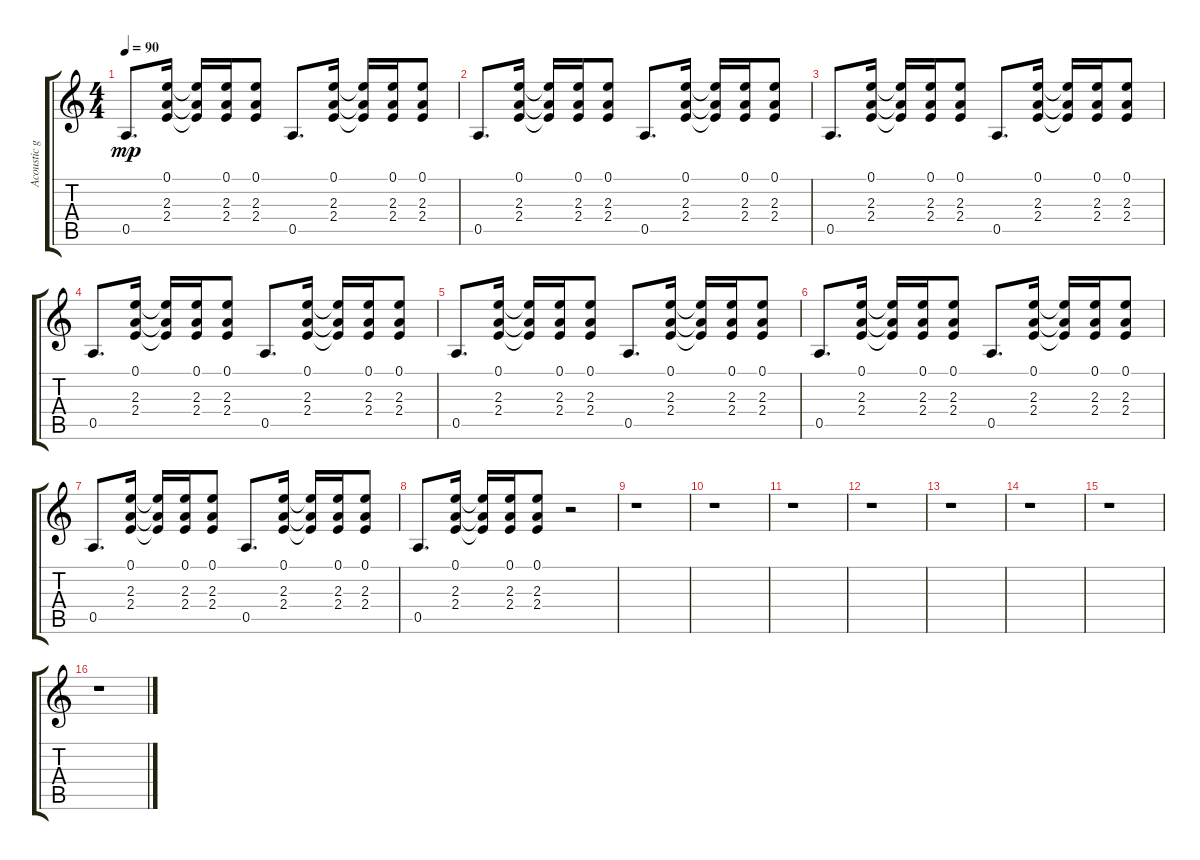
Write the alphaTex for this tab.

\track ("Acoustic guitar" "Acoustic g") {instrument electricguitarclean}
\staff {score tabs}
\tuning (E4 B3 G3 D3 A2 E2) {hide}
\ts (4 4)
\tempo 90
\clef g2
\ks c
0.5.8{d dy mp} (0.1 2.3 2.4).16 (0.1{t} 2.3{t} 2.4{t}).16 (0.1 2.3 2.4).16 (0.1 2.3 2.4).8 0.5.8{d} (0.1 2.3 2.4).16 (0.1{t} 2.3{t} 2.4{t}).16 (0.1 2.3 2.4).16 (0.1 2.3 2.4).8 |
0.5.8{d} (0.1 2.3 2.4).16 (0.1{t} 2.3{t} 2.4{t}).16 (0.1 2.3 2.4).16 (0.1 2.3 2.4).8 0.5.8{d} (0.1 2.3 2.4).16 (0.1{t} 2.3{t} 2.4{t}).16 (0.1 2.3 2.4).16 (0.1 2.3 2.4).8 |
0.5.8{d} (0.1 2.3 2.4).16 (0.1{t} 2.3{t} 2.4{t}).16 (0.1 2.3 2.4).16 (0.1 2.3 2.4).8 0.5.8{d} (0.1 2.3 2.4).16 (0.1{t} 2.3{t} 2.4{t}).16 (0.1 2.3 2.4).16 (0.1 2.3 2.4).8 |
0.5.8{d} (0.1 2.3 2.4).16 (0.1{t} 2.3{t} 2.4{t}).16 (0.1 2.3 2.4).16 (0.1 2.3 2.4).8 0.5.8{d} (0.1 2.3 2.4).16 (0.1{t} 2.3{t} 2.4{t}).16 (0.1 2.3 2.4).16 (0.1 2.3 2.4).8 |
0.5.8{d} (0.1 2.3 2.4).16 (0.1{t} 2.3{t} 2.4{t}).16 (0.1 2.3 2.4).16 (0.1 2.3 2.4).8 0.5.8{d} (0.1 2.3 2.4).16 (0.1{t} 2.3{t} 2.4{t}).16 (0.1 2.3 2.4).16 (0.1 2.3 2.4).8 |
0.5.8{d} (0.1 2.3 2.4).16 (0.1{t} 2.3{t} 2.4{t}).16 (0.1 2.3 2.4).16 (0.1 2.3 2.4).8 0.5.8{d} (0.1 2.3 2.4).16 (0.1{t} 2.3{t} 2.4{t}).16 (0.1 2.3 2.4).16 (0.1 2.3 2.4).8 |
0.5.8{d} (0.1 2.3 2.4).16 (0.1{t} 2.3{t} 2.4{t}).16 (0.1 2.3 2.4).16 (0.1 2.3 2.4).8 0.5.8{d} (0.1 2.3 2.4).16 (0.1{t} 2.3{t} 2.4{t}).16 (0.1 2.3 2.4).16 (0.1 2.3 2.4).8 |
0.5.8{d} (0.1 2.3 2.4).16 (0.1{t} 2.3{t} 2.4{t}).16 (0.1 2.3 2.4).16 (0.1 2.3 2.4).8 r.2 |
r.1 |
r.1 |
r.1 |
r.1 |
r.1 |
r.1 |
r.1 |
r.1
